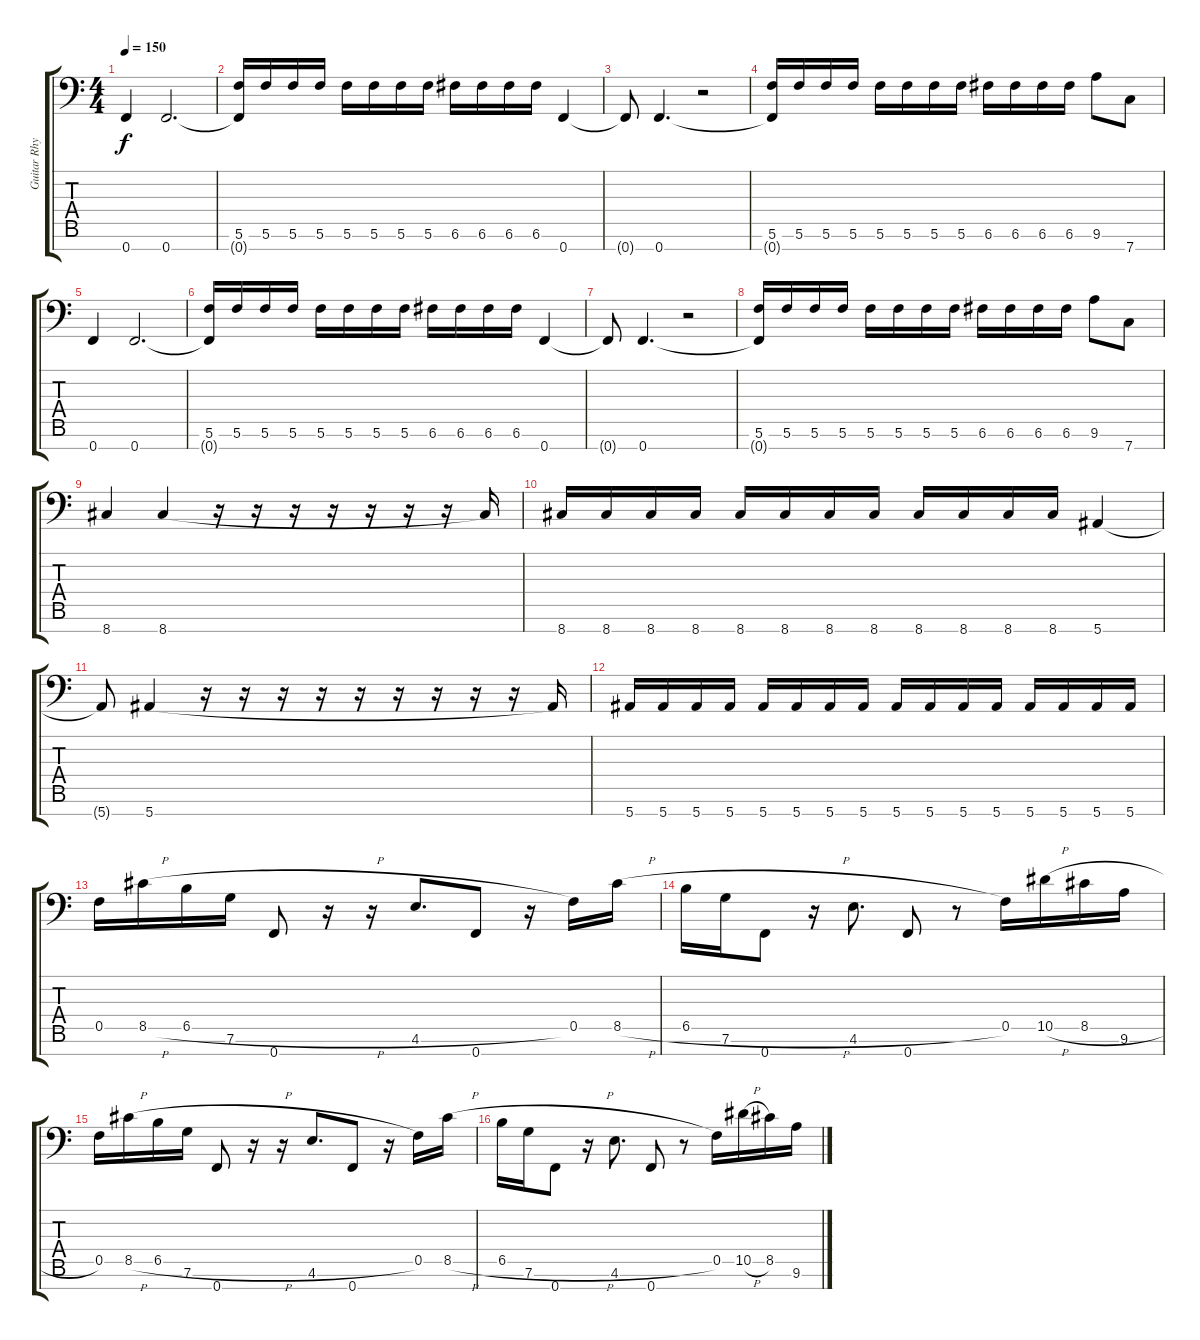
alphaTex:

\track ("Guitar Rhytm" "Guitar Rhy") {instrument distortionguitar}
\staff {score tabs}
\tuning (C4 G3 D3 Bb2 F2 C2 F1) {hide}
\ts (4 4)
\tempo 150
\clef f4
\ks c
0.7.4{dy f} 0.7.2{d} |
(5.6 0.7{t}).16 5.6.16 5.6.16 5.6.16 5.6.16 5.6.16 5.6.16 5.6.16 6.6.16 6.6.16 6.6.16 6.6.16 0.7.4 |
0.7{t}.8 0.7.4{d} r.2 |
(5.6 0.7{t}).16 5.6.16 5.6.16 5.6.16 5.6.16 5.6.16 5.6.16 5.6.16 6.6.16 6.6.16 6.6.16 6.6.16 9.6.8 7.7.8 |
0.7.4 0.7.2{d} |
(5.6 0.7{t}).16 5.6.16 5.6.16 5.6.16 5.6.16 5.6.16 5.6.16 5.6.16 6.6.16 6.6.16 6.6.16 6.6.16 0.7.4 |
0.7{t}.8 0.7.4{d} r.2 |
(5.6 0.7{t}).16 5.6.16 5.6.16 5.6.16 5.6.16 5.6.16 5.6.16 5.6.16 6.6.16 6.6.16 6.6.16 6.6.16 9.6.8 7.7.8 |
8.7.4 8.7.4 r.16 r.16 r.16 r.16 r.16 r.16 r.16 8.7{t}.16 |
8.7.16 8.7.16 8.7.16 8.7.16 8.7.16 8.7.16 8.7.16 8.7.16 8.7.16 8.7.16 8.7.16 8.7.16 5.7.4 |
5.7{t}.8 5.7.4 r.16 r.16 r.16 r.16 r.16 r.16 r.16 r.16 r.16 5.7{t}.16 |
5.7.16 5.7.16 5.7.16 5.7.16 5.7.16 5.7.16 5.7.16 5.7.16 5.7.16 5.7.16 5.7.16 5.7.16 5.7.16 5.7.16 5.7.16 5.7.16 |
0.5.16 8.5{h}.16 6.5{h}.16 7.6.16 0.7.8 r.16 r.16 4.6.8{d} 0.7.8 r.16 0.5.16 8.5{h}.16 |
6.5{h}.16 7.6.16 0.7.8 r.16 4.6.8{d} 0.7.8 r.8 0.5.16 10.5{h}.16 8.5{h}.16 9.6.16 |
0.5.16 8.5{h}.16 6.5{h}.16 7.6.16 0.7.8 r.16 r.16 4.6.8{d} 0.7.8 r.16 0.5.16 8.5{h}.16 |
6.5{h}.16 7.6.16 0.7.8 r.16 4.6.8{d} 0.7.8 r.8 0.5.16 10.5{h}.16 8.5.16 9.6.16
